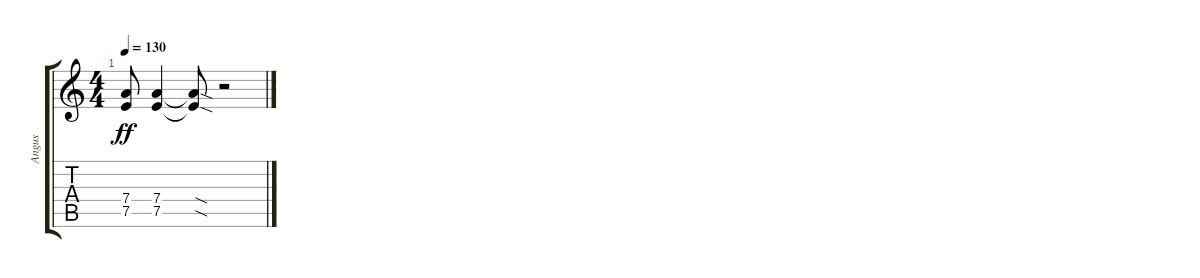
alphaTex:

\track ("Angus" "Angus") {instrument distortionguitar}
\staff {score tabs}
\tuning (E4 B3 G3 D3 A2 E2) {hide}
\ts (4 4)
\tempo 130
\clef g2
\ks c
(7.4{t} 7.5{t}).8{dy ff} (7.4 7.5).4 (7.4{sod t} 7.5{sod t}).8 r.2
